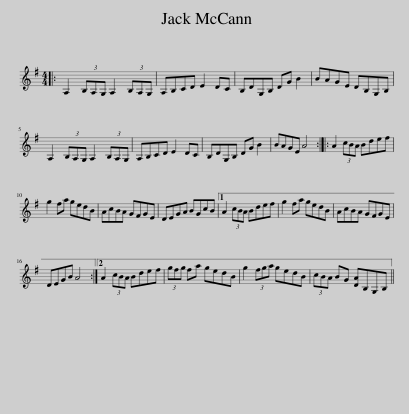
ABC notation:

X:1
L:1/8
M:4/4
I:linebreak $
K:G
V:1 treble
V:1
|: A,2 (3B,A,G, A,2 (3B,A,G, | A,B,CD E2 DC | B,DG,B, DG B2 | BAGE DB,G,B, |$ A,2 (3B,A,G, A,2 (3B,A,G, | %5
 A,B,CD E2 DC | B,DG,B, DG B2 | BAGE A4 :: A2 (3cBA Bdef |$ g2 fa gedB | %10
 AcBA GFGE | DEGA BGcB |1 A2 (3cBA Bdef | g2 fa gedB | AcBA GFGE |$ %15
 DEGB A4 :|2 A2 (3cBA Bdef | (3gfg fa gedB | g2 (3fga gedB | (3cBA BG [DA]B,G,B, || %20
